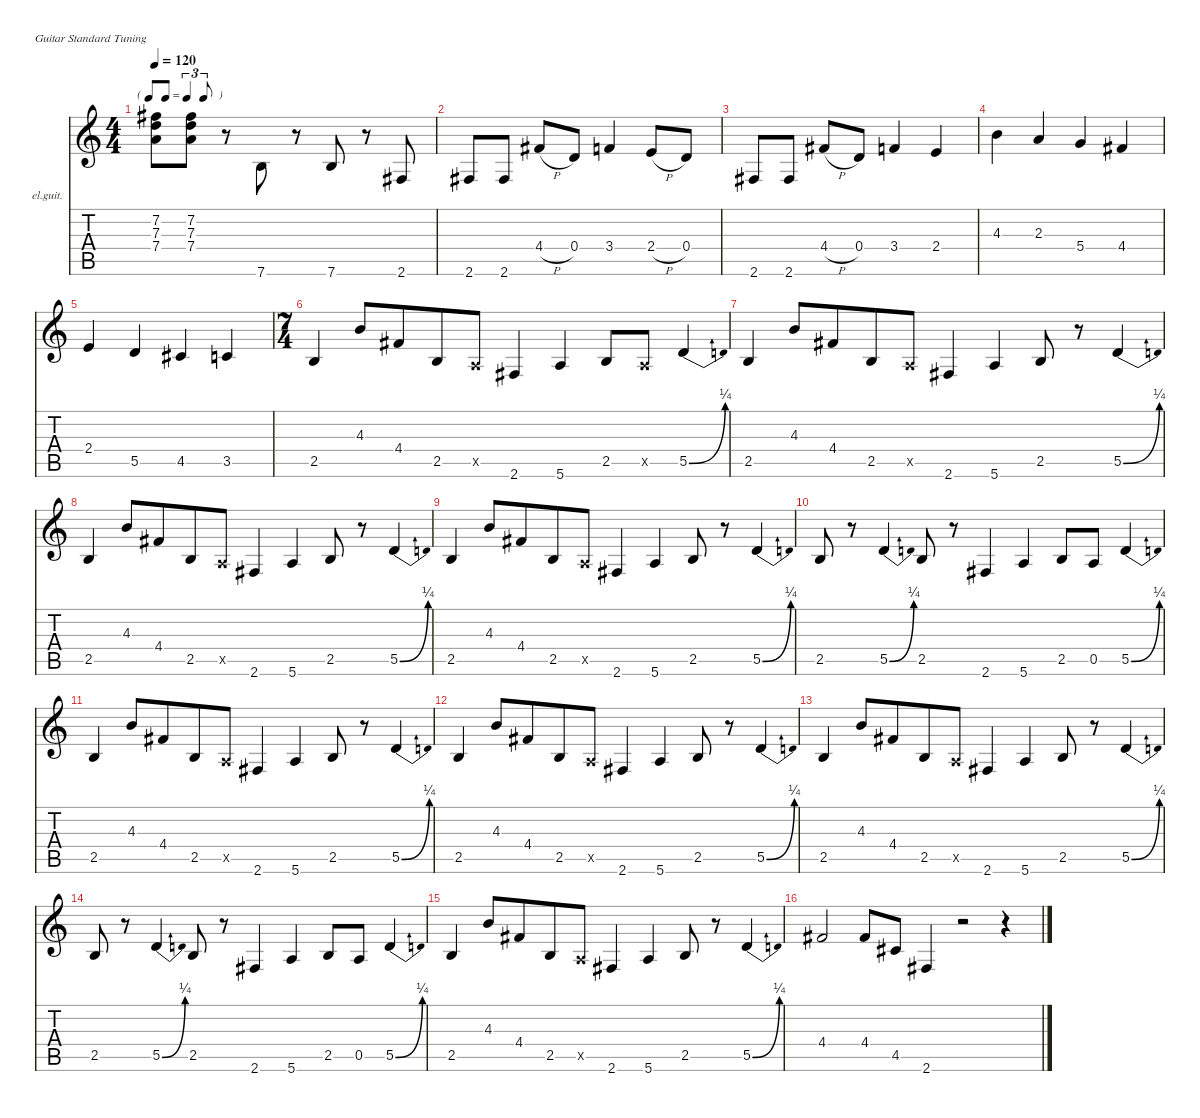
\defaultSystemsLayout 4
\hideDynamics
\bracketExtendMode nobrackets
\firstSystemTrackNameOrientation horizontal
\otherSystemsTrackNameOrientation horizontal
\track ("Guitar 1" "el.guit.") {instrument electricguitarclean}
\staff {score tabs}
\tuning (E4 B3 G3 D3 A2 E2)
\ts (4 4)
\tf triplet8th
\tempo 120
\clef g2
\ks c
(7.2{acc #} 7.3 7.4).8{dy f beam Down} (7.2{acc #} 7.3 7.4).8{beam Down} r.8{beam Down} 7.6.8{beam Up} r.8{beam Up} 7.6.8{beam Up} r.8{beam Up} 2.6{acc #}.8{beam Up} |
2.6{acc #}.8{beam Up} 2.6{acc #}.8{beam Up} 4.4{h acc #}.8{beam Up} 0.4.8{beam Up} 3.4.4{beam Up} 2.4{h}.8{beam Up} 0.4.8{beam Up} |
2.6{acc #}.8{beam Up} 2.6{acc #}.8{beam Up} 4.4{h acc #}.8{beam Up} 0.4.8{beam Up} 3.4.4{beam Up} 2.4.4{beam Up} |
4.3.4{beam Down} 2.3.4{beam Up} 5.4.4{beam Up} 4.4{acc #}.4{beam Up} |
2.4.4{beam Up} 5.5.4{beam Up} 4.5{acc #}.4{beam Up} 3.5.4{beam Up} |
\ts (7 4)
\beaming (8 6 4 4)
2.5.4{beam Up} 4.3.8{beam Up} 4.4{acc #}.8{beam Up} 2.5.8{beam Up} 0.5{x}.8{beam Up} 2.6{acc #}.4{beam Up} 5.6.4{beam Up} 2.5.8{beam Up} 0.5{x}.8{beam Up} 5.5{be (bend 0 0 30 1)}.4{beam Up} |
2.5.4{beam Up} 4.3.8{beam Up} 4.4{acc #}.8{beam Up} 2.5.8{beam Up} 0.5{x}.8{beam Up} 2.6{acc #}.4{beam Up} 5.6.4{beam Up} 2.5.8{beam Up} r.8{beam Up} 5.5{be (bend 0 0 30 1)}.4{beam Up} |
2.5.4{beam Up} 4.3.8{beam Up} 4.4{acc #}.8{beam Up} 2.5.8{beam Up} 0.5{x}.8{beam Up} 2.6{acc #}.4{beam Up} 5.6.4{beam Up} 2.5.8{beam Up} r.8{beam Up} 5.5{be (bend 0 0 30 1)}.4{beam Up} |
2.5.4{beam Up} 4.3.8{beam Up} 4.4{acc #}.8{beam Up} 2.5.8{beam Up} 0.5{x}.8{beam Up} 2.6{acc #}.4{beam Up} 5.6.4{beam Up} 2.5.8{beam Up} r.8{beam Up} 5.5{be (bend 0 0 30 1)}.4{beam Up} |
2.5.8{beam Up} r.8{beam Up} 5.5{be (bend 0 0 30 1)}.4{beam Up} 2.5.8{beam Up} r.8{beam Up} 2.6{acc #}.4{beam Up} 5.6.4{beam Up} 2.5.8{beam Up} 0.5.8{beam Up} 5.5{be (bend 0 0 30 1)}.4{beam Up} |
2.5.4{beam Up} 4.3.8{beam Up} 4.4{acc #}.8{beam Up} 2.5.8{beam Up} 0.5{x}.8{beam Up} 2.6{acc #}.4{beam Up} 5.6.4{beam Up} 2.5.8{beam Up} r.8{beam Up} 5.5{be (bend 0 0 30 1)}.4{beam Up} |
2.5.4{beam Up} 4.3.8{beam Up} 4.4{acc #}.8{beam Up} 2.5.8{beam Up} 0.5{x}.8{beam Up} 2.6{acc #}.4{beam Up} 5.6.4{beam Up} 2.5.8{beam Up} r.8{beam Up} 5.5{be (bend 0 0 30 1)}.4{beam Up} |
2.5.4{beam Up} 4.3.8{beam Up} 4.4{acc #}.8{beam Up} 2.5.8{beam Up} 0.5{x}.8{beam Up} 2.6{acc #}.4{beam Up} 5.6.4{beam Up} 2.5.8{beam Up} r.8{beam Up} 5.5{be (bend 0 0 30 1)}.4{beam Up} |
2.5.8{beam Up} r.8{beam Up} 5.5{be (bend 0 0 30 1)}.4{beam Up} 2.5.8{beam Up} r.8{beam Up} 2.6{acc #}.4{beam Up} 5.6.4{beam Up} 2.5.8{beam Up} 0.5.8{beam Up} 5.5{be (bend 0 0 30 1)}.4{beam Up} |
2.5.4{beam Up} 4.3.8{beam Up} 4.4{acc #}.8{beam Up} 2.5.8{beam Up} 0.5{x}.8{beam Up} 2.6{acc #}.4{beam Up} 5.6.4{beam Up} 2.5.8{beam Up} r.8{beam Up} 5.5{be (bend 0 0 30 1)}.4{beam Up} |
4.4{acc #}.2{beam Up} 4.4{acc #}.8{beam Up} 4.5{acc #}.8{beam Up} 2.6{acc #}.4{beam Up} r.2{beam Up} r.4{beam Up}
